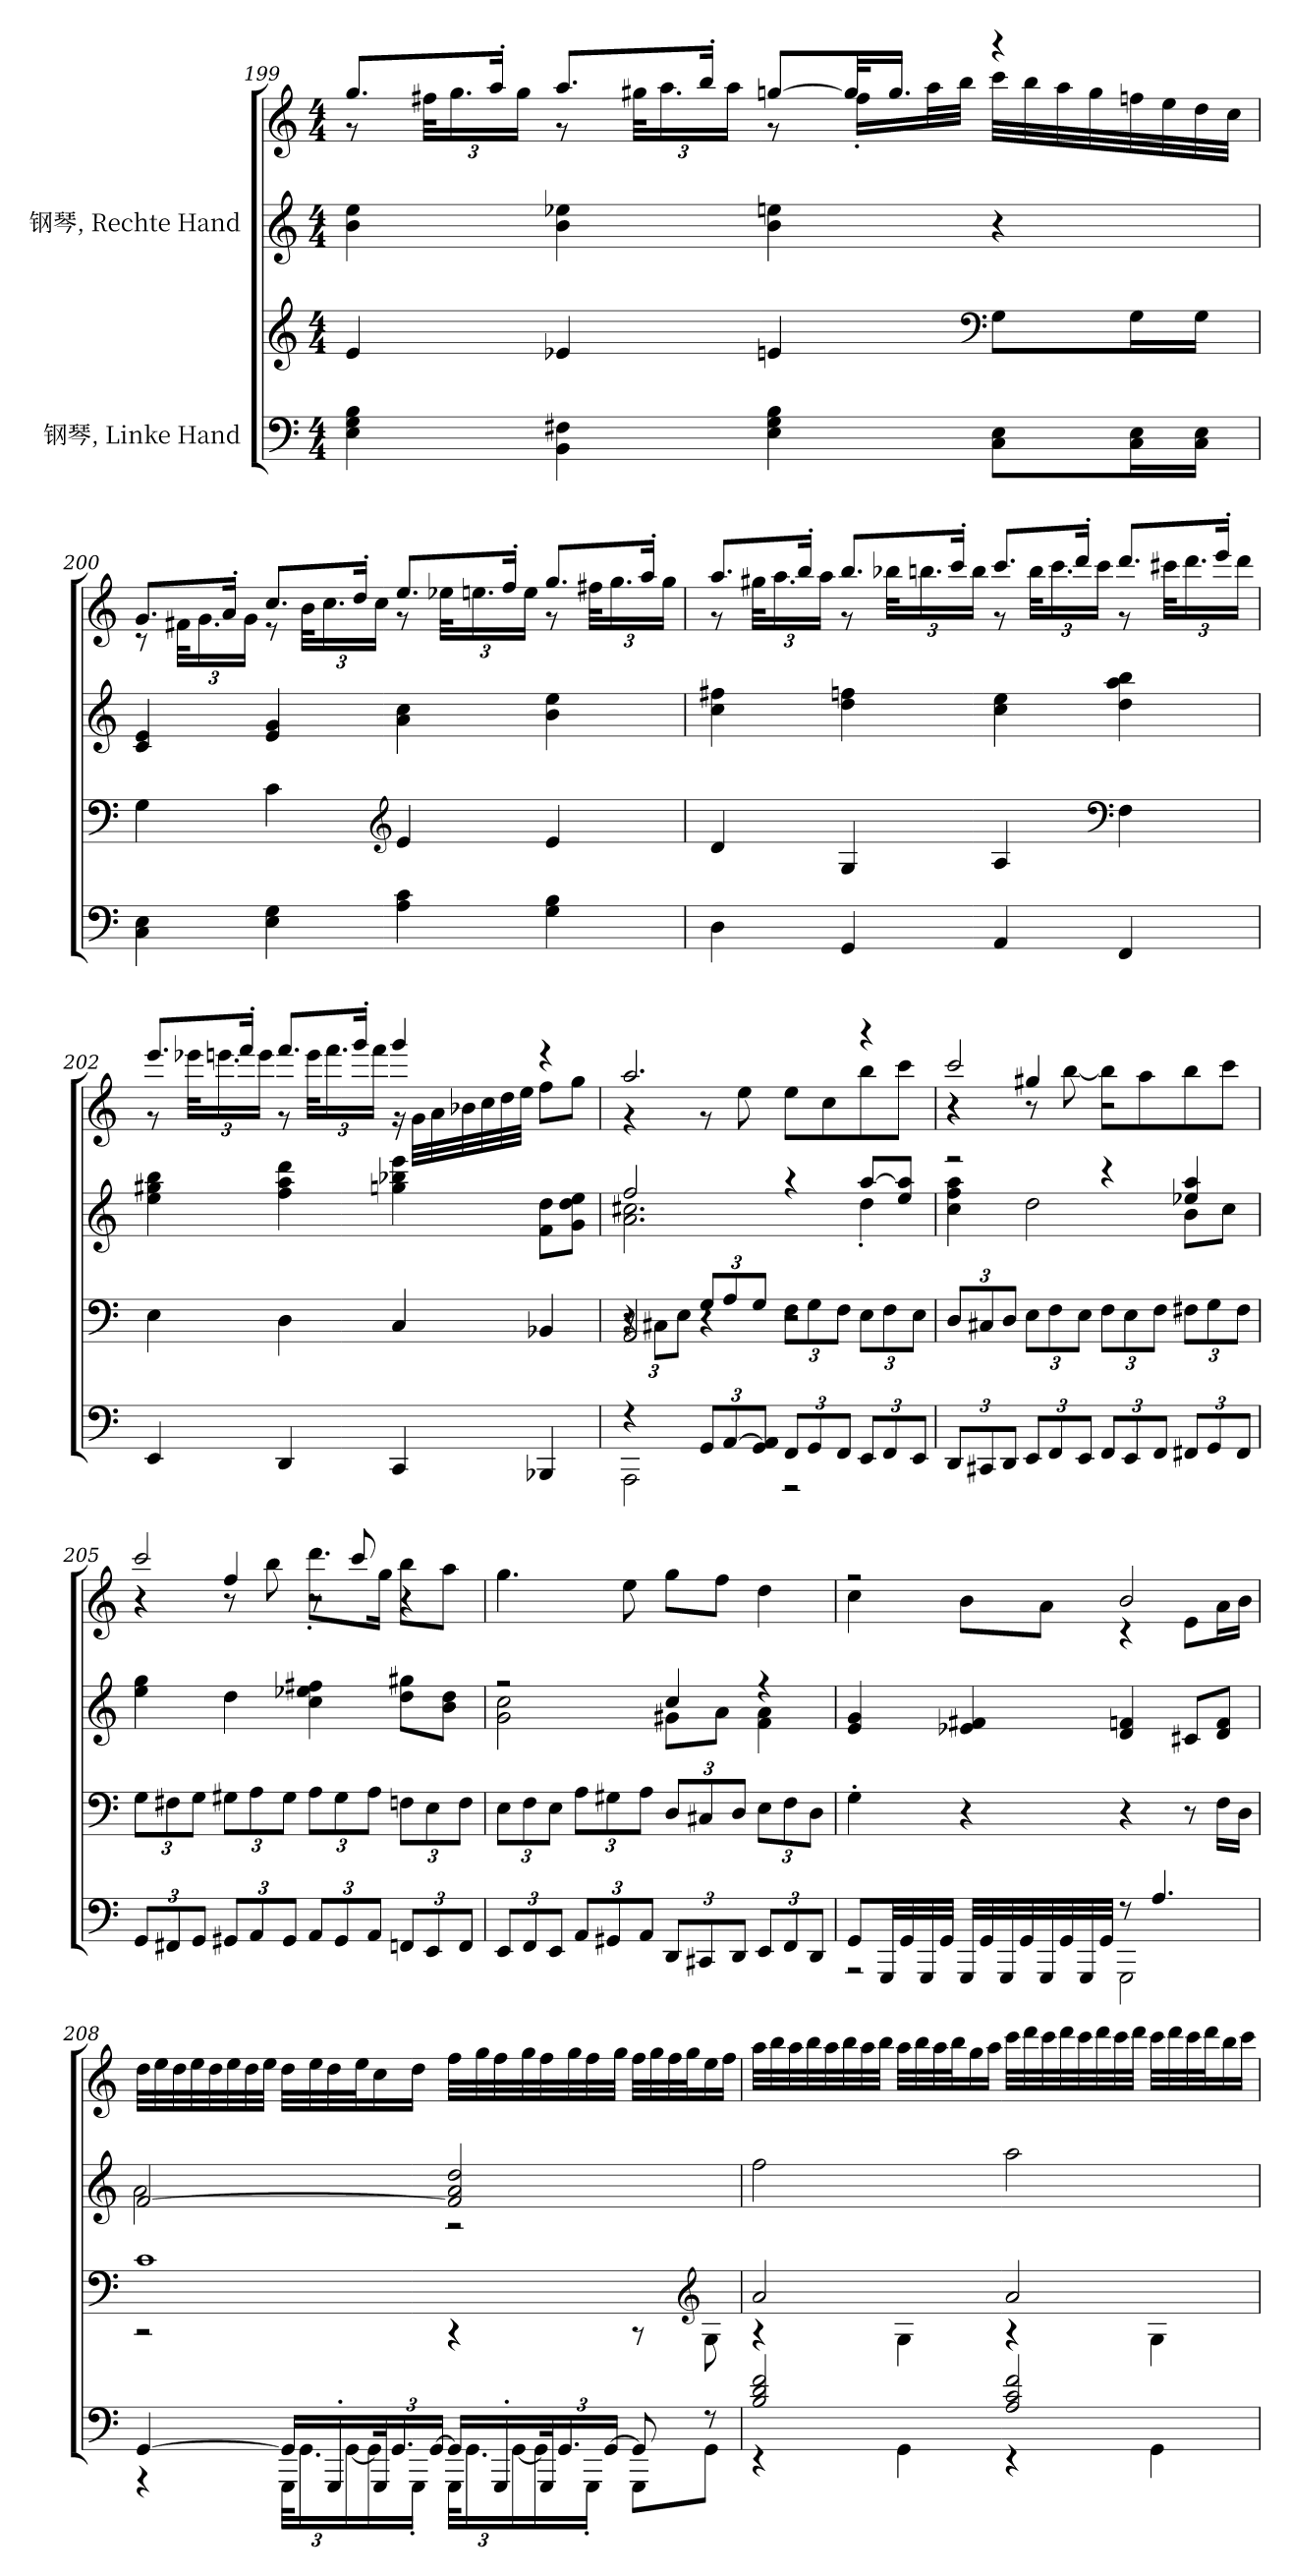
**kern	**kern	**kern	**kern
*part2	*part2	*part1	*part1
*staff4	*staff3	*staff2	*staff1
*I"钢琴, Linke Hand	*	*I"钢琴, Rechte Hand	*
!!LO:LB:g=z
*clefF4	*clefG2	*clefG2	*clefG2
*k[]	*k[]	*k[]	*k[]
*M4/4	*M4/4	*M4/4	*M4/4
=199	=199	=199	=199
*	*	*	*^
4E\ 4G\ 4B\	4e/	4b\ 4ee\	8.gg/L	8r
*	*	*	*	*Xbrackettup
.	.	.	.	48ff#X\KLL
.	.	.	.	24.gg\
.	.	.	16aa'/Jk	.
.	.	.	.	24gg\JJ
4BB\ 4F#X\	4e-X/	4b\ 4ee-X\	8.aa/L	8r
.	.	.	.	48gg#X\KLL
.	.	.	.	24.aa\
.	.	.	16bb'/Jk	.
.	.	.	.	24aa\JJ
4E\ 4G\ 4B\	4en/	4b\ 4een\	[8ggn/L	8r
.	.	.	32gg/KL]	16ff#'\LL
.	.	.	16.gg/JJ	.
.	.	.	.	32aa\L
.	.	.	.	32bb\JJJ
*	*clefF4	*	*	*
8C\ 8E\L	8G\L	4r	4r	32ccc\LLL
.	.	.	.	32bb\
.	.	.	.	32aa\
.	.	.	.	32gg\
16C\ 16E\L	16G\L	.	.	32ffn\
.	.	.	.	32ee\
16C\ 16E\JJ	16G\JJ	.	.	32dd\
.	.	.	.	32cc\JJJ
!!LO:LB:g=z	!!
=200	=200	=200	=200	=200
4C\ 4E\	4G\	4c/ 4e/	8.g/L	8r
.	.	.	.	48f#X\KLL
.	.	.	.	24.g\
.	.	.	16a'/Jk	.
.	.	.	.	24g\JJ
4E\ 4G\	4c\	4e/ 4g/	8.cc/L	8r
.	.	.	.	48b\KLL
.	.	.	.	24.cc\
.	.	.	16dd'/Jk	.
.	.	.	.	24cc\JJ
*	*clefG2	*	*	*
4A\ 4c\	4e/	4a\ 4cc\	8.ee/L	8r
.	.	.	.	48ee-X\KLL
.	.	.	.	24.een\
.	.	.	16ff'/Jk	.
.	.	.	.	24ee\JJ
4G\ 4B\	4e/	4b\ 4ee\	8.gg/L	8r
.	.	.	.	48ff#X\KLL
.	.	.	.	24.gg\
.	.	.	16aa'/Jk	.
.	.	.	.	24gg\JJ
!!LO:PB:g=z	!!
=201	=201	=201	=201	=201
4D\	4d/	4cc\ 4ff#X\	8.aa/L	8r
.	.	.	.	48gg#X\KLL
.	.	.	.	24.aa\
.	.	.	16bb'/Jk	.
.	.	.	.	24aa\JJ
4GG/	4G/	4dd\ 4ffn\	8.bb/L	8r
.	.	.	.	48bb-X\KLL
.	.	.	.	24.bbn\
.	.	.	16ccc'/Jk	.
.	.	.	.	24bb\JJ
4AA/	4A/	4cc\ 4ee\	8.ccc/L	8r
.	.	.	.	48bb\KLL
.	.	.	.	24.ccc\
.	.	.	16ddd'/Jk	.
.	.	.	.	24ccc\JJ
*	*clefF4	*	*	*
4FF/	4F\	4dd\ 4aa\ 4bb\	8.ddd/L	8r
.	.	.	.	48ccc#X\KLL
.	.	.	.	24.ddd\
.	.	.	16eee'/Jk	.
.	.	.	.	24ddd\JJ
!!LO:LB:g=z	!!
=202	=202	=202	=202	=202
4EE/	4E\	4ee\ 4gg#X\ 4bb\	8.eee/L	8r
.	.	.	.	48eee-X\KLL
.	.	.	.	24.eeen\
.	.	.	16fff'/Jk	.
.	.	.	.	24eee\JJ
4DD/	4D\	4ff\ 4aa\ 4ddd\	8.fff/L	8r
.	.	.	.	48eee\KLL
.	.	.	.	24.fff\
.	.	.	16ggg'/Jk	.
.	.	.	.	24fff\JJ
4CC/	4C/	4ggn\ 4bb-X\ 4eee\	4ggg/	16r
.	.	.	.	32g\LLL
.	.	.	.	32a\
.	.	.	.	32b-X\
.	.	.	.	32cc\
.	.	.	.	32dd\
.	.	.	.	32ee\JJJ
4BBB-X/	4BB-X/	8f\ 8dd\L	4r	8ff\L
.	.	8g\ 8dd\ 8ee\J	.	8gg\J
=203	=203	=203	=203	=203
*^	*^	*^	*	*
*	*	*	*^	*	*	*	*
4r	2AAA\	4r	12r	2AA/	2ff/	2.a\ 2.cc#X\	2.aa/	4r
.	.	.	12C#X\L	.	.	.	.	.
.	.	.	12E\J	.	.	.	.	.
*Xbrackettup	*	*Xbrackettup	*	*	*	*	*	*
12GG/L	.	12G/L	4r	.	.	.	.	8r
[12AA/	.	12A/	.	.	.	.	.	.
.	.	.	.	.	.	.	.	8ee\
12GG/ 12AA/]J	.	12G/J	.	.	.	.	.	.
12FF/L	2r	2r	12F\L	2r	4r	.	.	8ee\L
12GG/	.	.	12G\	.	.	.	.	.
.	.	.	.	.	.	.	.	8cc\
12FF/J	.	.	12F\J	.	.	.	.	.
12EE/L	.	.	12E\L	.	[8aa/L	4dd'\	4r	8bb\
12FF/	.	.	12F\	.	.	.	.	.
.	.	.	.	.	8ee/ 8aa/]J	.	.	8ccc\J
12EE/J	.	.	12E\J	.	.	.	.	.
*v	*v	*	*	*	*	*	*	*
*	*v	*v	*v	*	*	*	*
!!LO:LB:g=z
=204	=204	=204	=204	=204	=204
*	*	*	*	*	*^
12DD/L	12D/L	2r	4cc\ 4ff\ 4aa\	2ccc/	4r	4r
12CC#X/	12C#X/	.	.	.	.	.
12DD/J	12D/J	.	.	.	.	.
12EE/L	12E\L	.	2dd\	.	8r	4gg#X/
12FF/	12F\	.	.	.	.	.
.	.	.	.	.	[8bb\	.
12EE/J	12E\J	.	.	.	.	.
12FF/L	12F\L	4r	.	2r	8bb\L]	2r
12EE/	12E\	.	.	.	.	.
.	.	.	.	.	8aa\	.
12FF/J	12F\J	.	.	.	.	.
12FF#X/L	12F#X\L	4ee-X/ 4aa/	8b\L	.	8bb\	.
12GG/	12G\	.	.	.	.	.
.	.	.	8cc\J	.	8ccc\J	.
12FF#/J	12F#\J	.	.	.	.	.
*	*	*v	*v	*	*	*
=205	=205	=205	=205	=205	=205
12GG/L	12G\L	4ee\ 4gg\	2ccc/	4r	4r
12FF#X/	12F#X\	.	.	.	.
12GG/J	12G\J	.	.	.	.
12GG#X/L	12G#X\L	4dd\	.	8r	4ff/
12AA/	12A\	.	.	.	.
.	.	.	.	8bb\	.
12GG#/J	12G#\J	.	.	.	.
12AA/L	12A\L	4cc\ 4ee-X\ 4ff#X\	8r	8.ddd'\L	2r
12GG#/	12G#\	.	.	.	.
.	.	.	8ccc/	.	.
12AA/J	12A\J	.	.	.	.
.	.	.	.	16gg\Jk	.
12FFn/L	12Fn\L	8dd\ 8gg#X\L	4r	8bb\L	.
12EE/	12E\	.	.	.	.
.	.	8b\ 8dd\J	.	8aa\J	.
12FF/J	12F\J	.	.	.	.
*	*	*	*v	*v	*v
!!LO:PB:g=z
=206	=206	=206	=206
*	*	*^	*
12EE/L	12E\L	2r	2g\ 2cc\	4.gg\
12FF/	12F\	.	.	.
12EE/J	12E\J	.	.	.
12AA/L	12A\L	.	.	.
12GG#X/	12G#X\	.	.	.
.	.	.	.	8ee\
12AA/J	12A\J	.	.	.
12DD/L	12D/L	4cc/	8g#X\L	8gg\L
12CC#X/	12C#X/	.	.	.
.	.	.	8a\J	8ff\J
12DD/J	12D/J	.	.	.
12EE/L	12E\L	4r	4f\ 4a\	4dd\
12FF/	12F\	.	.	.
12DD/J	12D\J	.	.	.
*	*	*v	*v	*
=207	=207	=207	=207
*^	*	*	*^
8GG/L	2r	4G'\	4e/ 4g/	2r	4cc\
32GGG/LL	.	.	.	.	.
32GG/	.	.	.	.	.
32GGG/	.	.	.	.	.
32GG/JJJ	.	.	.	.	.
32GGG/LLL	.	4r	4e-X/ 4f#X/	.	8b\L
32GG/	.	.	.	.	.
32GGG/	.	.	.	.	.
32GG/	.	.	.	.	.
32GGG/	.	.	.	.	8a\J
32GG/	.	.	.	.	.
32GGG/	.	.	.	.	.
32GG/JJJ	.	.	.	.	.
8r	2GGG\	4r	4d/ 4fn/	2b/	4r
4.A/	.	.	.	.	.
.	.	8r	8c#X/L	.	8e\L
.	.	16F\LL	8d/ 8f/J	.	16a\L
.	.	16D\JJ	.	.	16b\JJ
*	*	*	*	*v	*v
!!LO:LB:g=z
=208	=208	=208	=208	=208
*	*	*^	*^	*
[4GG/	4r	1c	2r	[2f/	2a\	32dd\LLL
.	.	.	.	.	.	32ee\
.	.	.	.	.	.	32dd\
.	.	.	.	.	.	32ee\
.	.	.	.	.	.	32dd\
.	.	.	.	.	.	32ee\
.	.	.	.	.	.	32dd\
.	.	.	.	.	.	32ee\JJJ
16GG/LL]	48GGG\KLL	.	.	.	.	32dd\LLL
.	24.GG\	.	.	.	.	.
.	.	.	.	.	.	32ee\
16GGG'/	.	.	.	.	.	32dd\
.	[24GG\	.	.	.	.	.
.	.	.	.	.	.	32ee\J
48GGG/K	16GG\]	.	.	.	.	16cc\
24.GG/	.	.	.	.	.	.
.	16GGG'\JJ	.	.	.	.	16dd\JJ
[24GG/JJ	.	.	.	.	.	.
16GG/LL]	48GGG\KLL	.	4r	2f/] 2a/ 2dd/	2r	32ff\LLL
.	24.GG\	.	.	.	.	.
.	.	.	.	.	.	32gg\
16GGG'/	.	.	.	.	.	32ff\
.	[24GG\	.	.	.	.	.
.	.	.	.	.	.	32gg\
48GGG/K	16GG\]	.	.	.	.	32ff\
24.GG/	.	.	.	.	.	.
.	.	.	.	.	.	32gg\
.	16GGG'\JJ	.	.	.	.	32ff\
[24GG/JJ	.	.	.	.	.	.
.	.	.	.	.	.	32gg\JJJ
8GG/]	8GGG\L	.	8r	.	.	32ff\LLL
.	.	.	.	.	.	32gg\
.	.	.	.	.	.	32ff\
.	.	.	.	.	.	32gg\J
*	*	*clefG2	*	*	*	*
8r	8GG\J	.	8G\	.	.	16ee\
.	.	.	.	.	.	16ff\JJ
*	*	*	*	*v	*v	*
!!LO:LB:g=z
=209	=209	=209	=209	=209	=209
2B/ 2d/ 2f/	4r	2a/	4r	2ff\	32aa\LLL
.	.	.	.	.	32bb\
.	.	.	.	.	32aa\
.	.	.	.	.	32bb\
.	.	.	.	.	32aa\
.	.	.	.	.	32bb\
.	.	.	.	.	32aa\
.	.	.	.	.	32bb\JJJ
.	4GG\	.	4G\	.	32aa\LLL
.	.	.	.	.	32bb\
.	.	.	.	.	32aa\
.	.	.	.	.	32bb\J
.	.	.	.	.	16gg\
.	.	.	.	.	16aa\JJ
2A/ 2c/ 2f/	4r	2a/	4r	2aa\	32ccc\LLL
.	.	.	.	.	32ddd\
.	.	.	.	.	32ccc\
.	.	.	.	.	32ddd\
.	.	.	.	.	32ccc\
.	.	.	.	.	32ddd\
.	.	.	.	.	32ccc\
.	.	.	.	.	32ddd\JJJ
.	4GG\	.	4G\	.	32ccc\LLL
.	.	.	.	.	32ddd\
.	.	.	.	.	32ccc\
.	.	.	.	.	32ddd\J
.	.	.	.	.	16bb\
.	.	.	.	.	16ccc\JJ
*v	*v	*	*	*	*
*	*v	*v	*	*
=	=	=	=
*-	*-	*-	*-
